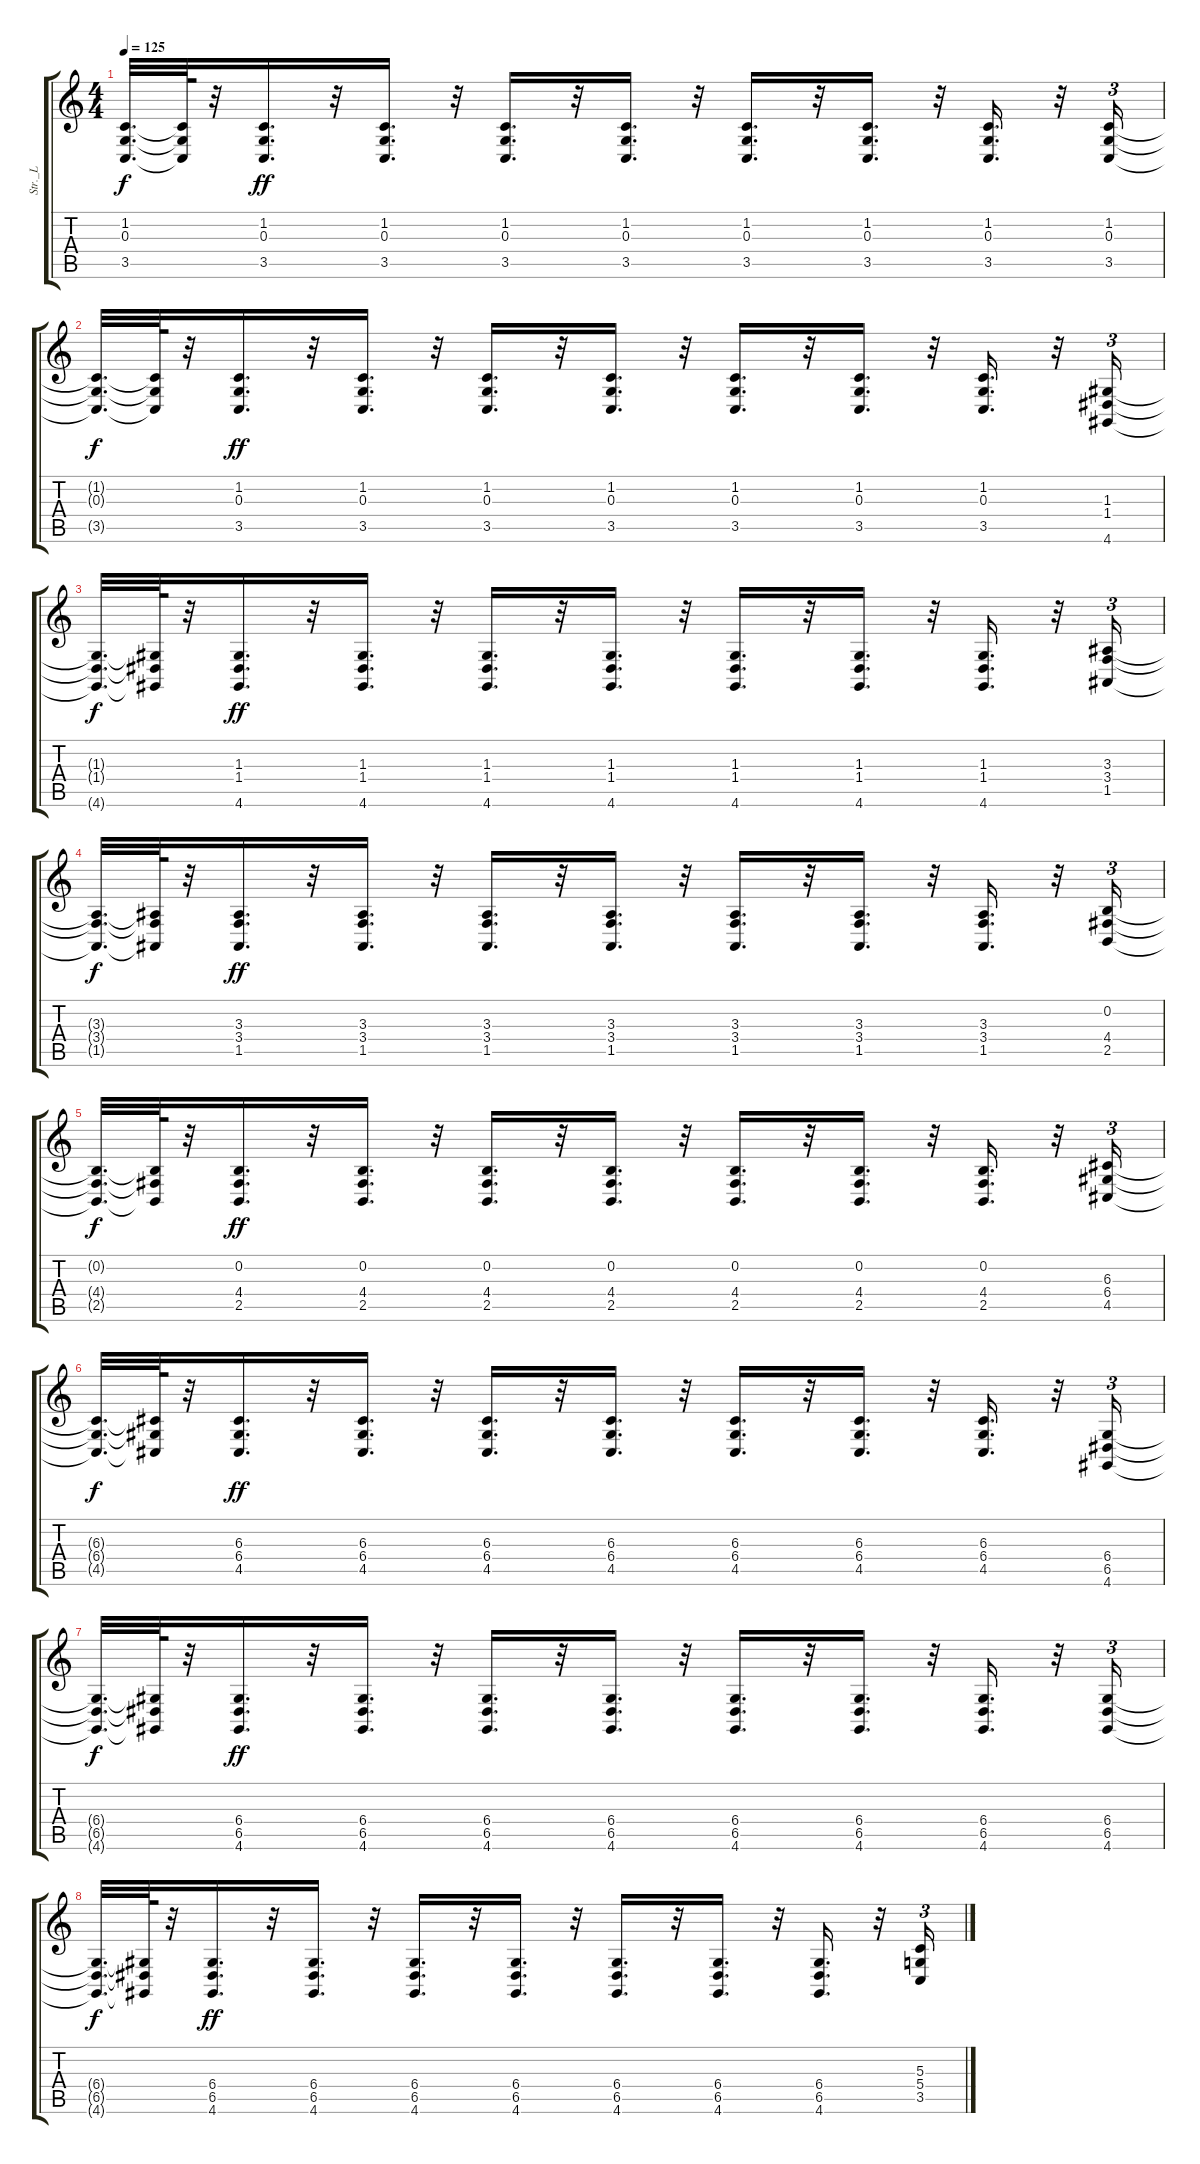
\track ("Str._L" "Str._L") {instrument stringensemble1}
\staff {score tabs}
\tuning (E4 B3 G3 D3 A2 E2) {hide}
\ts (4 4)
\tempo 125
\clef g2
\ks c
(1.2{t} 0.3{t} 3.5{t}).32{d dy f} (1.2{t} 0.3{t} 3.5{t}).64 r.32 (1.2 0.3 3.5).16{d dy ff} r.32 (1.2 0.3 3.5).16{d} r.32 (1.2 0.3 3.5).16{d} r.32 (1.2 0.3 3.5).16{d} r.32 (1.2 0.3 3.5).16{d} r.32 (1.2 0.3 3.5).16{d} r.32 (1.2 0.3 3.5).16{d} r.32 (1.2 0.3 3.5).16{tu (3 2)} |
(1.2{t} 0.3{t} 3.5{t}).32{d dy f} (1.2{t} 0.3{t} 3.5{t}).64 r.32 (1.2 0.3 3.5).16{d dy ff} r.32 (1.2 0.3 3.5).16{d} r.32 (1.2 0.3 3.5).16{d} r.32 (1.2 0.3 3.5).16{d} r.32 (1.2 0.3 3.5).16{d} r.32 (1.2 0.3 3.5).16{d} r.32 (1.2 0.3 3.5).16{d} r.32 (1.3 1.4 4.6).16{tu (3 2)} |
(1.3{t} 1.4{t} 4.6{t}).32{d dy f} (1.3{t} 1.4{t} 4.6{t}).64 r.32 (1.3 1.4 4.6).16{d dy ff} r.32 (1.3 1.4 4.6).16{d} r.32 (1.3 1.4 4.6).16{d} r.32 (1.3 1.4 4.6).16{d} r.32 (1.3 1.4 4.6).16{d} r.32 (1.3 1.4 4.6).16{d} r.32 (1.3 1.4 4.6).16{d} r.32 (3.3 3.4 1.5).16{tu (3 2)} |
(3.3{t} 3.4{t} 1.5{t}).32{d dy f} (3.3{t} 3.4{t} 1.5{t}).64 r.32 (3.3 3.4 1.5).16{d dy ff} r.32 (3.3 3.4 1.5).16{d} r.32 (3.3 3.4 1.5).16{d} r.32 (3.3 3.4 1.5).16{d} r.32 (3.3 3.4 1.5).16{d} r.32 (3.3 3.4 1.5).16{d} r.32 (3.3 3.4 1.5).16{d} r.32 (0.2 4.4 2.5).16{tu (3 2)} |
(0.2{t} 4.4{t} 2.5{t}).32{d dy f} (0.2{t} 4.4{t} 2.5{t}).64 r.32 (0.2 4.4 2.5).16{d dy ff} r.32 (0.2 4.4 2.5).16{d} r.32 (0.2 4.4 2.5).16{d} r.32 (0.2 4.4 2.5).16{d} r.32 (0.2 4.4 2.5).16{d} r.32 (0.2 4.4 2.5).16{d} r.32 (0.2 4.4 2.5).16{d} r.32 (6.3 6.4 4.5).16{tu (3 2)} |
(6.3{t} 6.4{t} 4.5{t}).32{d dy f} (6.3{t} 6.4{t} 4.5{t}).64 r.32 (6.3 6.4 4.5).16{d dy ff} r.32 (6.3 6.4 4.5).16{d} r.32 (6.3 6.4 4.5).16{d} r.32 (6.3 6.4 4.5).16{d} r.32 (6.3 6.4 4.5).16{d} r.32 (6.3 6.4 4.5).16{d} r.32 (6.3 6.4 4.5).16{d} r.32 (6.4 6.5 4.6).16{tu (3 2)} |
(6.4{t} 6.5{t} 4.6{t}).32{d dy f} (6.4{t} 6.5{t} 4.6{t}).64 r.32 (6.4 6.5 4.6).16{d dy ff} r.32 (6.4 6.5 4.6).16{d} r.32 (6.4 6.5 4.6).16{d} r.32 (6.4 6.5 4.6).16{d} r.32 (6.4 6.5 4.6).16{d} r.32 (6.4 6.5 4.6).16{d} r.32 (6.4 6.5 4.6).16{d} r.32 (6.4 6.5 4.6).16{tu (3 2)} |
(6.4{t} 6.5{t} 4.6{t}).32{d dy f} (6.4{t} 6.5{t} 4.6{t}).64 r.32 (6.4 6.5 4.6).16{d dy ff} r.32 (6.4 6.5 4.6).16{d} r.32 (6.4 6.5 4.6).16{d} r.32 (6.4 6.5 4.6).16{d} r.32 (6.4 6.5 4.6).16{d} r.32 (6.4 6.5 4.6).16{d} r.32 (6.4 6.5 4.6).16{d} r.32 (5.3 5.4 3.5).16{tu (3 2)}
